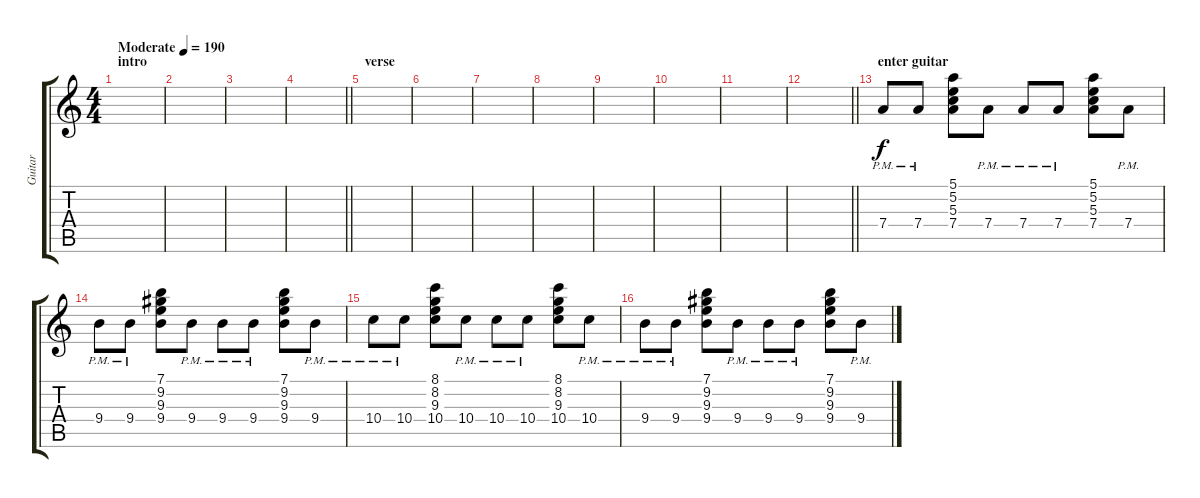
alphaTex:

\track ("Guitar" "Guitar") {instrument overdrivenguitar}
\staff {score tabs}
\tuning (E4 B3 G3 D3 A2 E2) {hide}
\ts (4 4)
\section ("" "intro")
\tempo (190 "Moderate")
\clef g2
\ks c
|
|
|
\barLineRight lightlight
|
\section ("" "verse")
|
|
|
|
|
|
|
\barLineRight lightlight
|
\section ("" "enter guitar")
7.4{pm}.8 7.4{pm}.8 (5.1 5.2 5.3 7.4).8 7.4{pm}.8 7.4{pm}.8 7.4{pm}.8 (5.1 5.2 5.3 7.4).8 7.4{pm}.8 |
9.4{pm}.8 9.4{pm}.8 (7.1 9.2 9.3 9.4).8 9.4{pm}.8 9.4{pm}.8 9.4{pm}.8 (7.1 9.2 9.3 9.4).8 9.4{pm}.8 |
10.4{pm}.8 10.4{pm}.8 (8.1 8.2 9.3 10.4).8 10.4{pm}.8 10.4{pm}.8 10.4{pm}.8 (8.1 8.2 9.3 10.4).8 10.4{pm}.8 |
9.4{pm}.8 9.4{pm}.8 (7.1 9.2 9.3 9.4).8 9.4{pm}.8 9.4{pm}.8 9.4{pm}.8 (7.1 9.2 9.3 9.4).8 9.4{pm}.8
